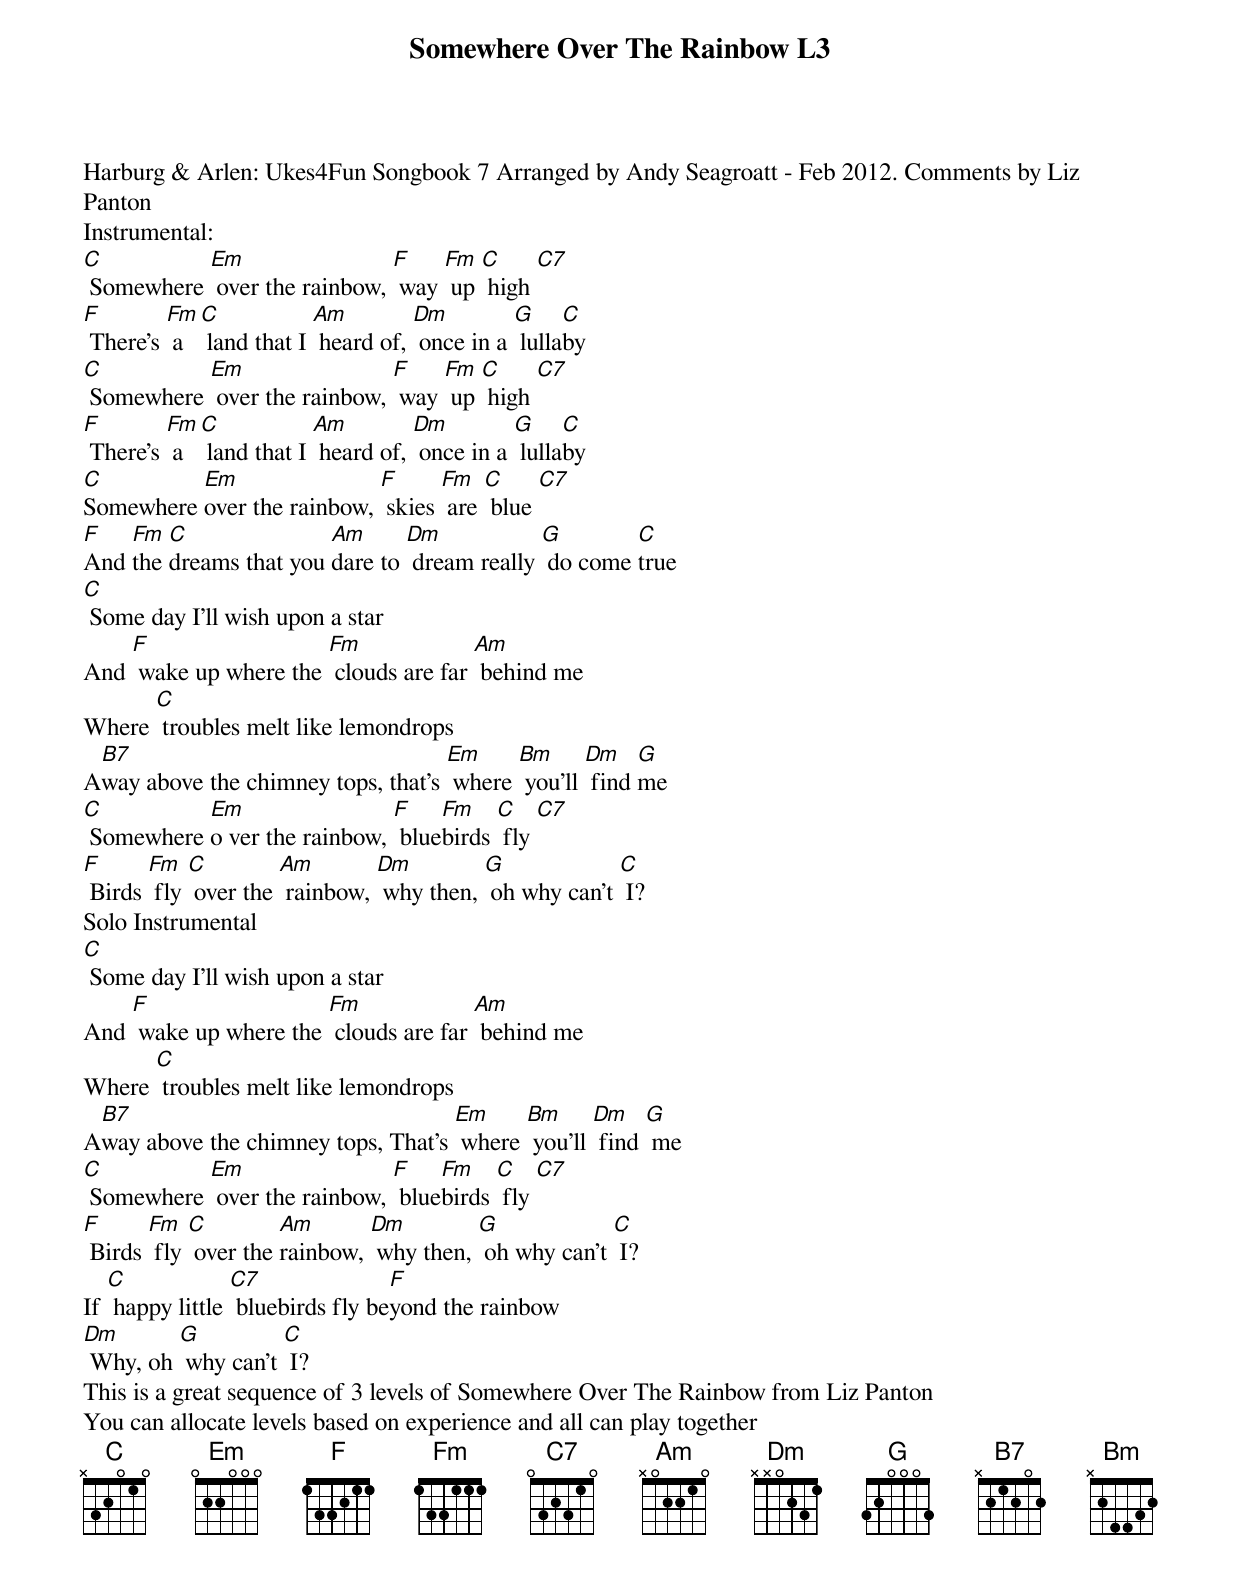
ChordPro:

{t: Somewhere Over The Rainbow L3 }
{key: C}
Harburg & Arlen: Ukes4Fun Songbook 7 Arranged by Andy Seagroatt - Feb 2012. Comments by Liz
Panton
Instrumental:
[C] Somewhere [Em] over the rainbow, [F] way [Fm] up [C] high [C7]
[F] There's [Fm] a [C] land that I [Am] heard of, [Dm] once in a [G] lulla[C]by
{c: }
[C] Somewhere [Em] over the rainbow, [F] way [Fm] up [C] high [C7]
[F] There's [Fm] a [C] land that I [Am] heard of, [Dm] once in a [G] lulla[C]by
{c: }
[C]Somewhere [Em]over the rainbow, [F] skies [Fm] are [C] blue [C7]
[F]And [Fm]the [C]dreams that you [Am]dare to [Dm] dream really [G] do come [C]true
{c: }
[C] Some day I'll wish upon a star
And [F] wake up where the [Fm] clouds are far [Am] behind me
Where [C] troubles melt like lemondrops
A[B7]way above the chimney tops, that's [Em] where [Bm] you'll [Dm] find [G]me
{c: }
[C] Somewhere [Em]o ver the rainbow, [F] blue[Fm]birds [C] fly [C7]
[F] Birds [Fm] fly [C] over the [Am] rainbow, [Dm] why then, [G] oh why can't [C] I?
{c: }
Solo Instrumental
{c: }
[C] Some day I'll wish upon a star
And [F] wake up where the [Fm] clouds are far [Am] behind me
Where [C] troubles melt like lemondrops
A[B7]way above the chimney tops, That's [Em] where [Bm] you'll [Dm] find [G] me
{c: }
[C] Somewhere [Em] over the rainbow, [F] blue[Fm]birds [C] fly [C7]
[F] Birds [Fm] fly [C] over the [Am]rainbow, [Dm] why then, [G] oh why can't [C] I?
{c: }
If [C] happy little [C7] bluebirds fly be[F]yond the rainbow
[Dm] Why, oh [G] why can't [C] I?
{c: }
This is a great sequence of 3 levels of Somewhere Over The Rainbow from Liz Panton
You can allocate levels based on experience and all can play together
